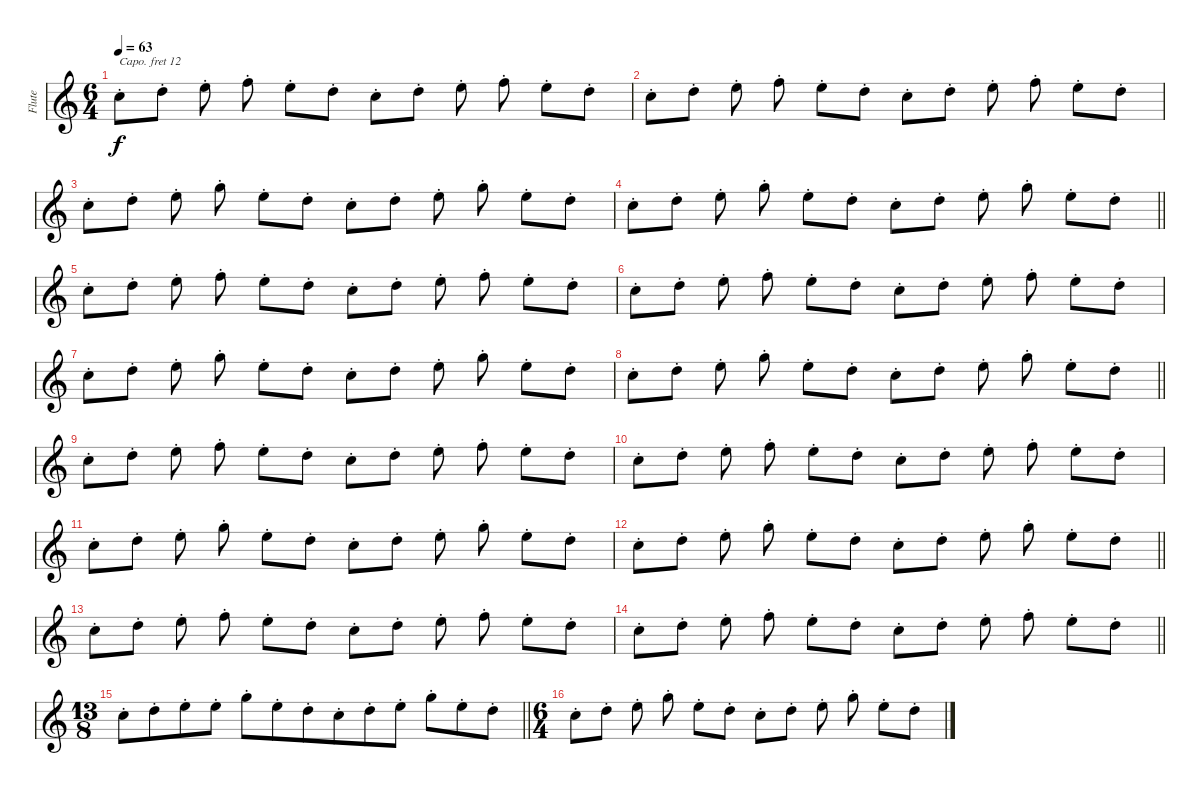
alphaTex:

\track ("Flute" "Flute") {instrument piccolo}
\staff {score}
\capo 12
\tuning (E4 C4 G3 C3 G2 C2) {hide}
\ts (6 4)
\tempo 63
\clef g2
\ks c
0.2{st}.8{dy f} 2.2{st}.8 0.1{st}.8{beam split} 1.1{st}.8 0.1{st}.8 2.2{st}.8 0.2{st}.8 2.2{st}.8 0.1{st}.8{beam split} 1.1{st}.8 0.1{st}.8 2.2{st}.8 |
0.2{st}.8 2.2{st}.8 0.1{st}.8{beam split} 1.1{st}.8 0.1{st}.8 2.2{st}.8 0.2{st}.8 2.2{st}.8 0.1{st}.8{beam split} 1.1{st}.8 0.1{st}.8 2.2{st}.8 |
0.2{st}.8 2.2{st}.8 0.1{st}.8{beam split} 3.1{st}.8 0.1{st}.8 2.2{st}.8 0.2{st}.8 2.2{st}.8 0.1{st}.8{beam split} 3.1{st}.8 0.1{st}.8 2.2{st}.8 |
\barLineRight lightlight
0.2{st}.8 2.2{st}.8 0.1{st}.8{beam split} 3.1{st}.8 0.1{st}.8 2.2{st}.8 0.2{st}.8 2.2{st}.8 0.1{st}.8{beam split} 3.1{st}.8 0.1{st}.8 2.2{st}.8 |
0.2{st}.8 2.2{st}.8 0.1{st}.8{beam split} 1.1{st}.8 0.1{st}.8 2.2{st}.8 0.2{st}.8 2.2{st}.8 0.1{st}.8{beam split} 1.1{st}.8 0.1{st}.8 2.2{st}.8 |
0.2{st}.8 2.2{st}.8 0.1{st}.8{beam split} 1.1{st}.8 0.1{st}.8 2.2{st}.8 0.2{st}.8 2.2{st}.8 0.1{st}.8{beam split} 1.1{st}.8 0.1{st}.8 2.2{st}.8 |
0.2{st}.8 2.2{st}.8 0.1{st}.8{beam split} 3.1{st}.8 0.1{st}.8 2.2{st}.8 0.2{st}.8 2.2{st}.8 0.1{st}.8{beam split} 3.1{st}.8 0.1{st}.8 2.2{st}.8 |
\barLineRight lightlight
0.2{st}.8 2.2{st}.8 0.1{st}.8{beam split} 3.1{st}.8 0.1{st}.8 2.2{st}.8 0.2{st}.8 2.2{st}.8 0.1{st}.8{beam split} 3.1{st}.8 0.1{st}.8 2.2{st}.8 |
0.2{st}.8 2.2{st}.8 0.1{st}.8{beam split} 1.1{st}.8 0.1{st}.8 2.2{st}.8 0.2{st}.8 2.2{st}.8 0.1{st}.8{beam split} 1.1{st}.8 0.1{st}.8 2.2{st}.8 |
0.2{st}.8 2.2{st}.8 0.1{st}.8{beam split} 1.1{st}.8 0.1{st}.8 2.2{st}.8 0.2{st}.8 2.2{st}.8 0.1{st}.8{beam split} 1.1{st}.8 0.1{st}.8 2.2{st}.8 |
0.2{st}.8 2.2{st}.8 0.1{st}.8{beam split} 3.1{st}.8 0.1{st}.8 2.2{st}.8 0.2{st}.8 2.2{st}.8 0.1{st}.8{beam split} 3.1{st}.8 0.1{st}.8 2.2{st}.8 |
\barLineRight lightlight
0.2{st}.8 2.2{st}.8 0.1{st}.8{beam split} 3.1{st}.8 0.1{st}.8 2.2{st}.8 0.2{st}.8 2.2{st}.8 0.1{st}.8{beam split} 3.1{st}.8 0.1{st}.8 2.2{st}.8 |
0.2{st}.8 2.2{st}.8 0.1{st}.8{beam split} 1.1{st}.8 0.1{st}.8 2.2{st}.8 0.2{st}.8 2.2{st}.8 0.1{st}.8{beam split} 1.1{st}.8 0.1{st}.8 2.2{st}.8 |
\barLineRight lightlight
0.2{st}.8 2.2{st}.8 0.1{st}.8{beam split} 1.1{st}.8 0.1{st}.8 2.2{st}.8 0.2{st}.8 2.2{st}.8 0.1{st}.8{beam split} 1.1{st}.8 0.1{st}.8 2.2{st}.8 |
\ts (13 8)
\barLineRight lightlight
0.2{st}.8{beam merge} 2.2{st}.8{beam merge} 0.1{st}.8{beam merge} 0.1{st}.8 3.1{st}.8{beam merge} 0.1{st}.8{beam merge} 2.2{st}.8 0.2{st}.8{beam merge} 2.2{st}.8{beam merge} 0.1{st}.8 3.1{st}.8{beam merge} 0.1{st}.8{beam merge} 2.2{st}.8 |
\ts (6 4)
0.2{st}.8 2.2{st}.8 0.1{st}.8{beam split} 3.1{st}.8 0.1{st}.8 2.2{st}.8 0.2{st}.8 2.2{st}.8 0.1{st}.8{beam split} 3.1{st}.8 0.1{st}.8 2.2{st}.8
